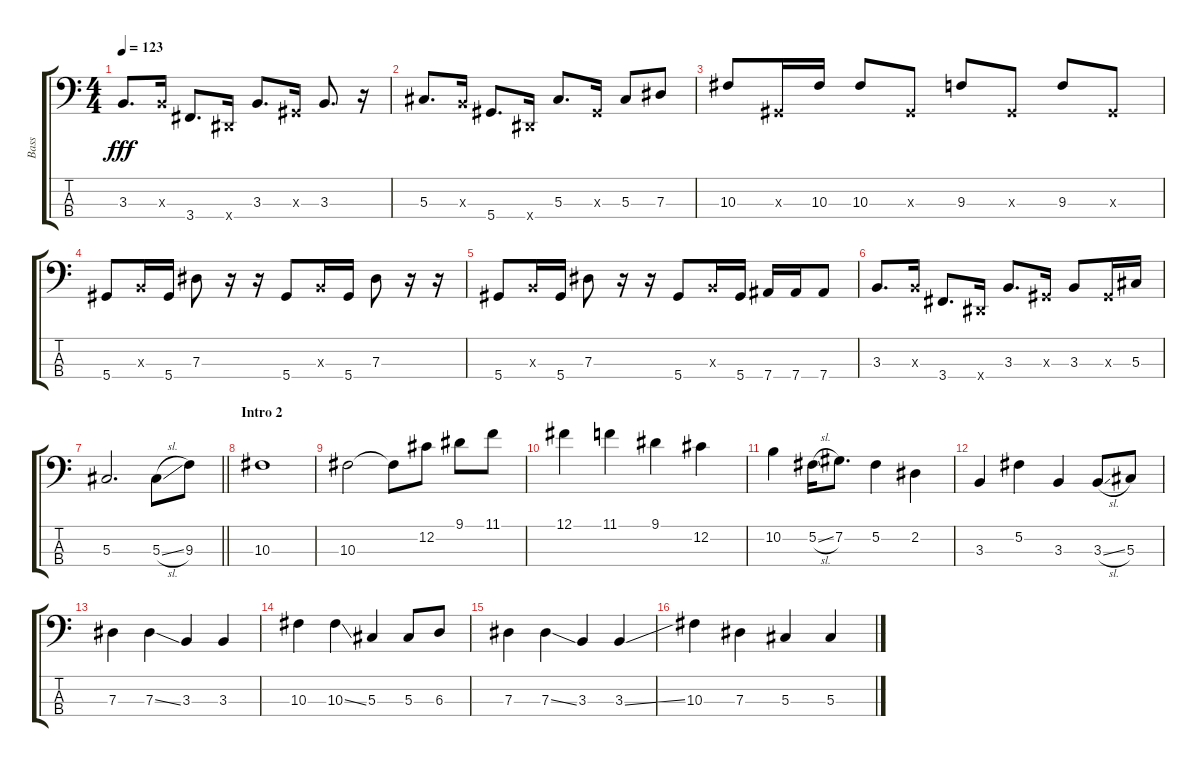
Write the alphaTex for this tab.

\track ("Bass" "Bass") {instrument electricbasspick}
\staff {score tabs}
\tuning (Gb2 Db2 Ab1 Eb1) {hide}
\ts (4 4)
\tempo 123
\clef f4
\ks c
3.3.8{d dy fff} 3.3{x}.16 3.4.8{d} 0.4{x}.16 3.3.8{d} 0.3{x}.16 3.3.8{d} r.16 |
5.3.8{d} 3.3{x}.16 5.4.8{d} 0.4{x}.16 5.3.8{d} 0.3{x}.16 5.3.8 7.3.8 |
10.3.8 0.3{x}.16 10.3.16 10.3.8 0.3{x}.8 9.3.8 0.3{x}.8 9.3.8 0.3{x}.8 |
5.4.8 3.3{x}.16 5.4.16 7.3.8 r.16 r.16 5.4.8 3.3{x}.16 5.4.16 7.3.8 r.16 r.16 |
5.4.8 3.3{x}.16 5.4.16 7.3.8 r.16 r.16 5.4.8 3.3{x}.16 5.4.16 7.4.16 7.4.16 7.4.8 |
3.3.8{d} 3.3{x}.16 3.4.8{d} 0.4{x}.16 3.3.8{d} 0.3{x}.16 3.3.8 0.3{x}.16 5.3.16 |
\barLineRight lightlight
5.3.2{d} 5.3{sl}.8 9.3.8 |
\section ("" "Intro 2")
10.3.1 |
10.3.2 10.3{t}.8 12.2.8 9.1.8 11.1.8 |
12.1.4 11.1.4 9.1.4 12.2.4 |
10.2.4 5.2{sl}.16 7.2.8{d} 5.2.4 2.2.4 |
3.3.4 5.2.4 3.3.4 3.3{sl}.8 5.3.8 |
7.3.4 7.3{ss}.4 3.3.4 3.3.4 |
10.3.4 10.3{ss}.4 5.3.4 5.3.8 6.3.8 |
7.3.4 7.3{ss}.4 3.3.4 3.3{ss}.4 |
10.3.4 7.3.4 5.3.4 5.3.4
